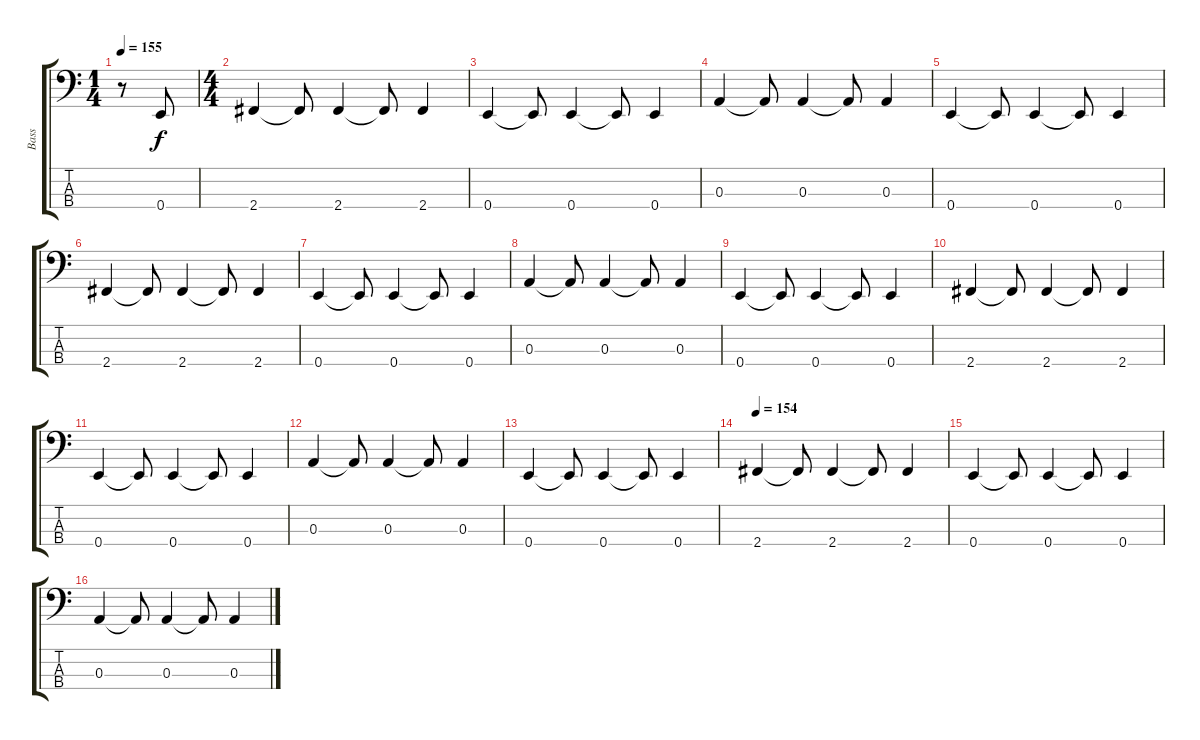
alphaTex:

\track ("Bass" "Bass") {instrument electricbassfinger}
\staff {score tabs}
\tuning (G2 D2 A1 E1) {hide}
\ts (1 4)
\tempo 155
\clef f4
\ks c
r.8{dy f instrument electricbassfinger} 0.4.8 |
\ts (4 4)
2.4.4 2.4{t}.8 2.4.4 2.4{t}.8 2.4.4 |
0.4.4 0.4{t}.8 0.4.4 0.4{t}.8 0.4.4 |
0.3.4 0.3{t}.8 0.3.4 0.3{t}.8 0.3.4 |
0.4.4 0.4{t}.8 0.4.4 0.4{t}.8 0.4.4 |
2.4.4 2.4{t}.8 2.4.4 2.4{t}.8 2.4.4 |
0.4.4 0.4{t}.8 0.4.4 0.4{t}.8 0.4.4 |
0.3.4 0.3{t}.8 0.3.4 0.3{t}.8 0.3.4 |
0.4.4 0.4{t}.8 0.4.4 0.4{t}.8 0.4.4 |
2.4.4 2.4{t}.8 2.4.4 2.4{t}.8 2.4.4 |
0.4.4 0.4{t}.8 0.4.4 0.4{t}.8 0.4.4 |
0.3.4 0.3{t}.8 0.3.4 0.3{t}.8 0.3.4 |
0.4.4 0.4{t}.8 0.4.4 0.4{t}.8 0.4.4 |
\tempo 154
2.4.4 2.4{t}.8 2.4.4 2.4{t}.8 2.4.4 |
0.4.4 0.4{t}.8 0.4.4 0.4{t}.8 0.4.4 |
0.3.4 0.3{t}.8 0.3.4 0.3{t}.8 0.3.4
